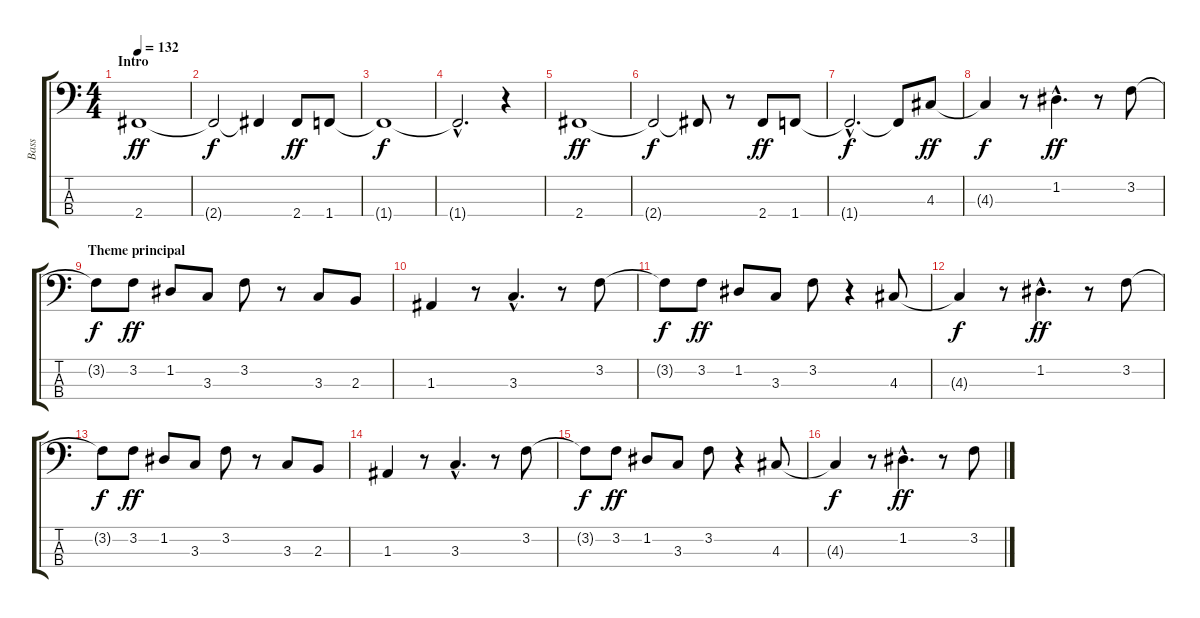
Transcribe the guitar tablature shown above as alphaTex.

\track ("Bass" "Bass") {instrument electricbassfinger}
\staff {score tabs}
\tuning (G2 D2 A1 E1) {hide}
\ts (4 4)
\section ("" "Intro")
\tempo 132
\clef f4
\ks c
2.4.1{dy ff instrument electricbassfinger} |
2.4{t}.2{dy f} 2.4{t}.4 2.4.8{dy ff} 1.4.8 |
1.4{t}.1{dy f} |
1.4{hac t}.2{d} r.4 |
2.4.1{dy ff} |
2.4{t}.2{dy f} 2.4{t}.8 r.8 2.4.8{dy ff} 1.4.8 |
1.4{hac t}.2{d dy f} 1.4{t}.8 4.3.8{dy ff} |
4.3{t}.4{dy f} r.8 1.2{hac}.4{d dy ff} r.8 3.2.8 |
\section ("" "Theme principal")
3.2{t}.8{dy f} 3.2.8{dy ff} 1.2.8 3.3.8 3.2.8 r.8 3.3.8 2.3.8 |
1.3.4 r.8 3.3{hac}.4{d} r.8 3.2.8 |
3.2{t}.8{dy f} 3.2.8{dy ff} 1.2.8 3.3.8 3.2.8 r.4 4.3.8 |
4.3{t}.4{dy f} r.8 1.2{hac}.4{d dy ff} r.8 3.2.8 |
3.2{t}.8{dy f} 3.2.8{dy ff} 1.2.8 3.3.8 3.2.8 r.8 3.3.8 2.3.8 |
1.3.4 r.8 3.3{hac}.4{d} r.8 3.2.8 |
3.2{t}.8{dy f} 3.2.8{dy ff} 1.2.8 3.3.8 3.2.8 r.4 4.3.8 |
4.3{t}.4{dy f} r.8 1.2{hac}.4{d dy ff} r.8 3.2.8
